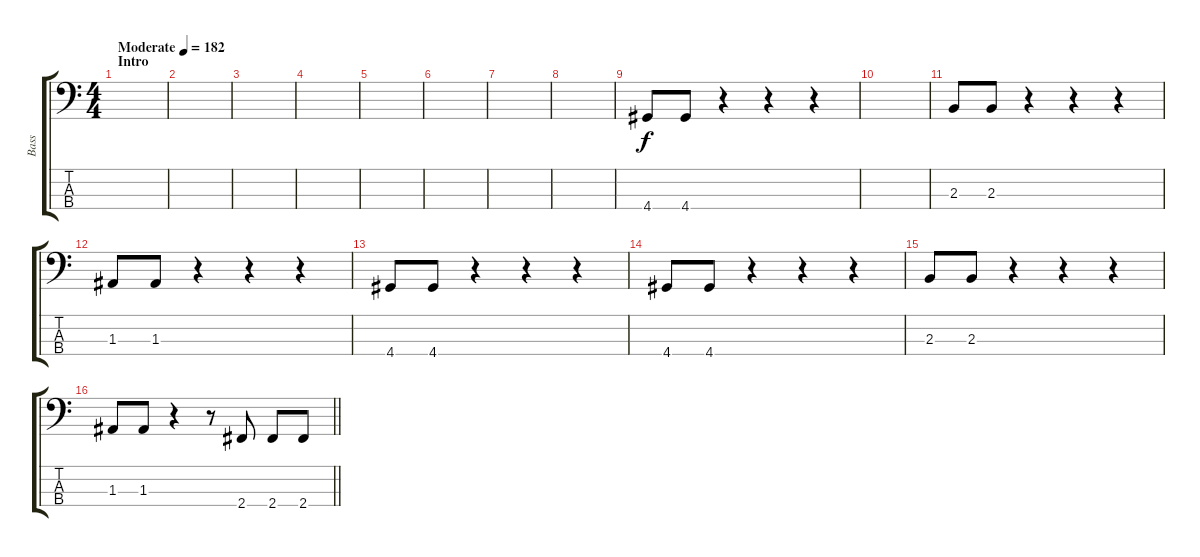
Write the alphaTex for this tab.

\track ("Bass" "Bass") {instrument electricbasspick}
\staff {score tabs}
\tuning (G2 D2 A1 E1) {hide}
\ts (4 4)
\section ("" "Intro")
\tempo (182 "Moderate")
\clef f4
\ks c
|
|
|
|
|
|
|
|
4.4.8 4.4.8 r.4 r.4 r.4 |
|
2.3.8 2.3.8 r.4 r.4 r.4 |
1.3.8 1.3.8 r.4 r.4 r.4 |
4.4.8 4.4.8 r.4 r.4 r.4 |
4.4.8 4.4.8 r.4 r.4 r.4 |
2.3.8 2.3.8 r.4 r.4 r.4 |
\barLineRight lightlight
1.3.8 1.3.8 r.4 r.8 2.4.8 2.4.8 2.4.8
